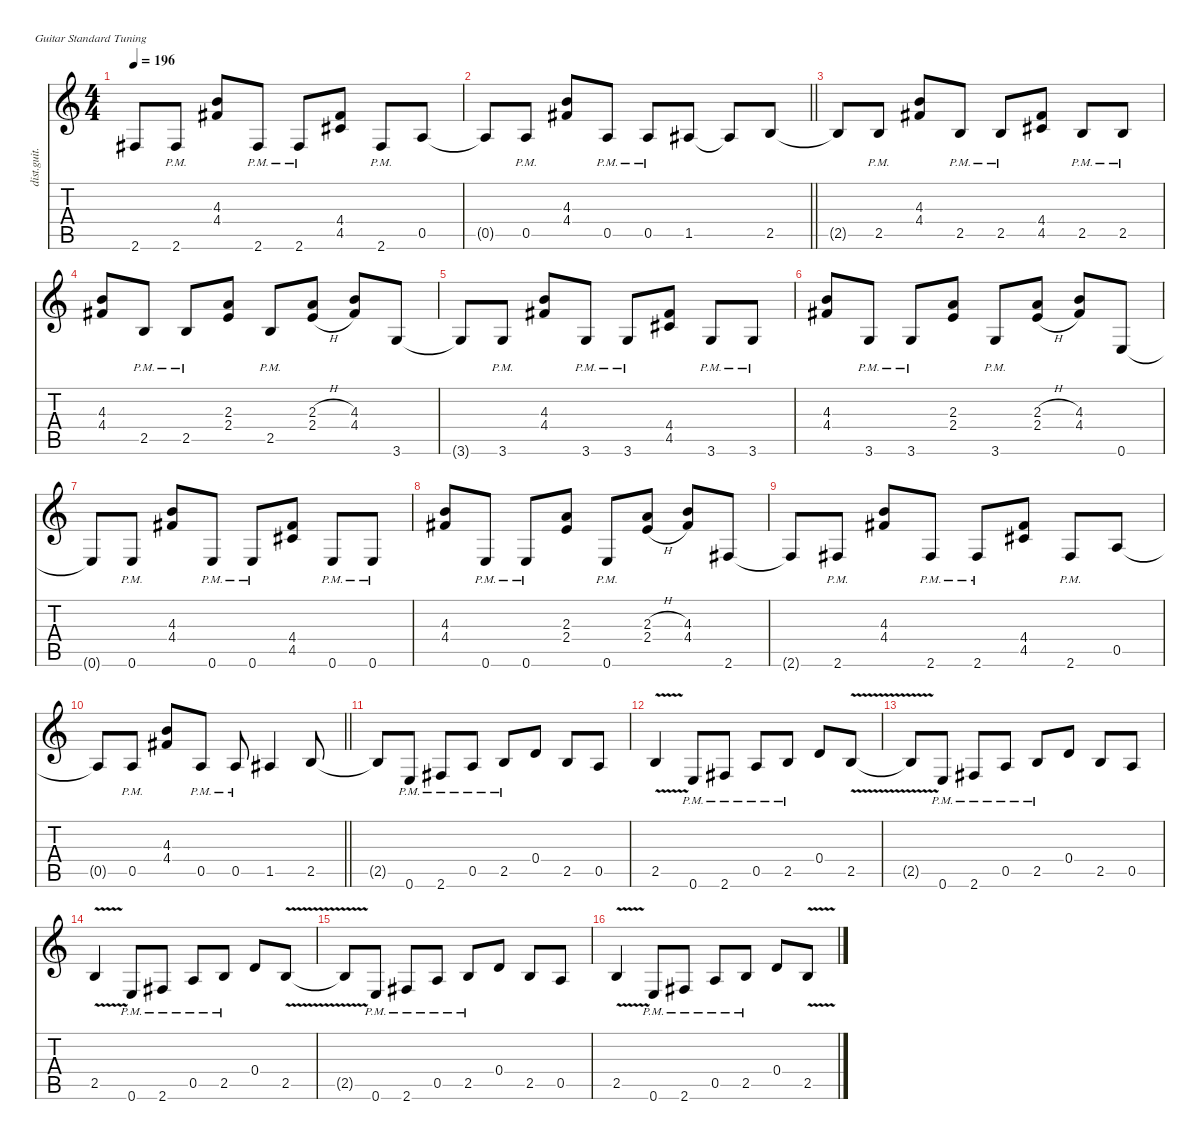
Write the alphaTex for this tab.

\defaultSystemsLayout 4
\hideDynamics
\bracketExtendMode nobrackets
\track ("Mustaine" "dist.guit.") {instrument distortionguitar}
\staff {score tabs}
\tuning (E4 B3 G3 D3 A2 E2)
\ts (4 4)
\tempo 196
\clef g2
\ks c
2.6{t acc #}.8{dy f beam Up} 2.6{pm acc #}.8{beam Up} (4.3 4.4{acc #}).8{beam Up} 2.6{pm acc #}.8{beam Up} 2.6{pm acc #}.8{beam Up} (4.4{acc #} 4.5{acc #}).8{beam Up} 2.6{pm acc #}.8{beam Up} 0.5.8{beam Up} |
\barLineRight lightlight
0.5{t}.8{beam Up} 0.5{pm}.8{beam Up} (4.3 4.4{acc #}).8{beam Up} 0.5{pm}.8{beam Up} 0.5{pm}.8{beam Up} 1.5{acc #}.8{beam Up} 1.5{t acc #}.8{beam Up} 2.5.8{beam Up} |
2.5{t}.8{beam Up} 2.5{pm}.8{beam Up} (4.3 4.4{acc #}).8{beam Up} 2.5{pm}.8{beam Up} 2.5{pm}.8{beam Up} (4.4{acc #} 4.5{acc #}).8{beam Up} 2.5{pm}.8{beam Up} 2.5{pm}.8{beam Up} |
(4.3 4.4{acc #}).8{beam Up} 2.5{pm}.8{beam Up} 2.5{pm}.8{beam Up} (2.3 2.4).8{beam Up} 2.5{pm}.8{beam Up} (2.3{h} 2.4{h}).8{beam Up} (4.3 4.4{acc #}).8{beam Up} 3.6.8{beam Up} |
3.6{t}.8{beam Up} 3.6{pm}.8{beam Up} (4.3 4.4{acc #}).8{beam Up} 3.6{pm}.8{beam Up} 3.6{pm}.8{beam Up} (4.4{acc #} 4.5{acc #}).8{beam Up} 3.6{pm}.8{beam Up} 3.6{pm}.8{beam Up} |
(4.3 4.4{acc #}).8{beam Up} 3.6{pm}.8{beam Up} 3.6{pm}.8{beam Up} (2.3 2.4).8{beam Up} 3.6{pm}.8{beam Up} (2.3{h} 2.4{h}).8{beam Up} (4.3 4.4{acc #}).8{beam Up} 0.6.8{beam Up} |
0.6{t}.8{beam Up} 0.6{pm}.8{beam Up} (4.3 4.4{acc #}).8{beam Up} 0.6{pm}.8{beam Up} 0.6{pm}.8{beam Up} (4.4{acc #} 4.5{acc #}).8{beam Up} 0.6{pm}.8{beam Up} 0.6{pm}.8{beam Up} |
(4.3 4.4{acc #}).8{beam Up} 0.6{pm}.8{beam Up} 0.6{pm}.8{beam Up} (2.3 2.4).8{beam Up} 0.6{pm}.8{beam Up} (2.3{h} 2.4{h}).8{beam Up} (4.3 4.4{acc #}).8{beam Up} 2.6{acc #}.8{beam Up} |
2.6{t acc #}.8{beam Up} 2.6{pm acc #}.8{beam Up} (4.3 4.4{acc #}).8{beam Up} 2.6{pm acc #}.8{beam Up} 2.6{pm acc #}.8{beam Up} (4.4{acc #} 4.5{acc #}).8{beam Up} 2.6{pm acc #}.8{beam Up} 0.5.8{beam Up} |
\barLineRight lightlight
0.5{t}.8{beam Up} 0.5{pm}.8{beam Up} (4.3 4.4{acc #}).8{beam Up} 0.5{pm}.8{beam Up} 0.5{pm}.8{beam Up} 1.5{acc #}.4{beam Up} 2.5.8{beam Up} |
2.5{t}.8{beam Up} 0.6{pm}.8{beam Up} 2.6{pm acc #}.8{beam Up} 0.5{pm}.8{beam Up} 2.5{pm}.8{beam Up} 0.4.8{beam Up} 2.5.8{beam Up} 0.5.8{beam Up} |
2.5{v}.4{beam Up} 0.6{pm}.8{beam Up} 2.6{pm acc #}.8{beam Up} 0.5{pm}.8{beam Up} 2.5{pm}.8{beam Up} 0.4.8{beam Up} 2.5{v}.8{beam Up} |
2.5{v t}.8{beam Up} 0.6{pm}.8{beam Up} 2.6{pm acc #}.8{beam Up} 0.5{pm}.8{beam Up} 2.5{pm}.8{beam Up} 0.4.8{beam Up} 2.5.8{beam Up} 0.5.8{beam Up} |
2.5{v}.4{beam Up} 0.6{pm}.8{beam Up} 2.6{pm acc #}.8{beam Up} 0.5{pm}.8{beam Up} 2.5{pm}.8{beam Up} 0.4.8{beam Up} 2.5{v}.8{beam Up} |
2.5{v t}.8{beam Up} 0.6{pm}.8{beam Up} 2.6{pm acc #}.8{beam Up} 0.5{pm}.8{beam Up} 2.5{pm}.8{beam Up} 0.4.8{beam Up} 2.5.8{beam Up} 0.5.8{beam Up} |
2.5{v}.4{beam Up} 0.6{pm}.8{beam Up} 2.6{pm acc #}.8{beam Up} 0.5{pm}.8{beam Up} 2.5{pm}.8{beam Up} 0.4.8{beam Up} 2.5{v}.8{beam Up}
